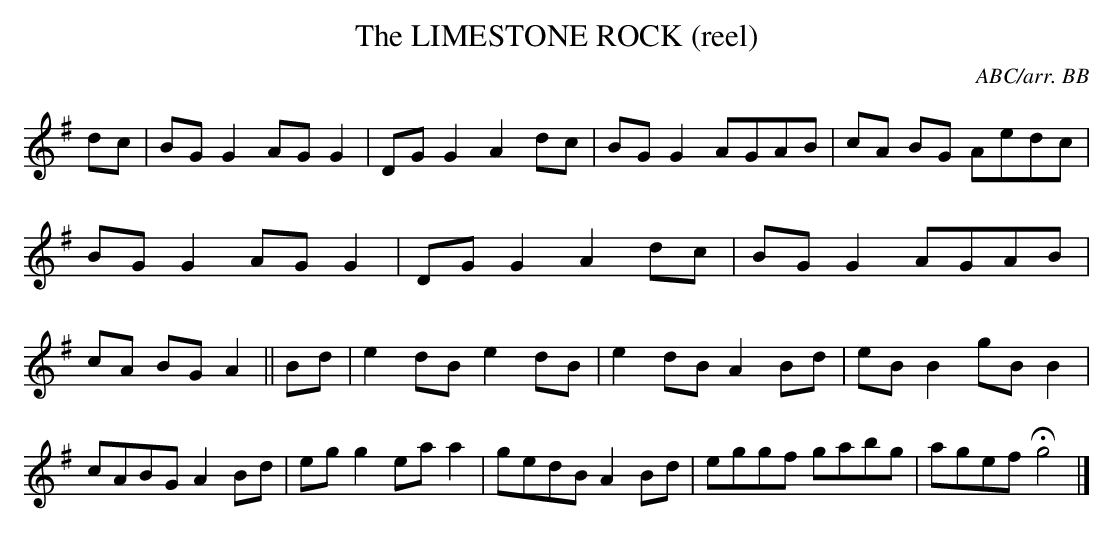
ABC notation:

X:1
T:LIMESTONE ROCK (reel), The\
C:ABC/arr. BB\
M:C\
K:G\
dc|BGG2 AGG2|DGG2 A2dc|BGG2 AGAB|cA BG Aedc|\
BGG2 AGG2|DGG2 A2dc|BGG2 AGAB|cA BG A2||\
Bd|e2dB e2dB|e2dB A2Bd|eBB2 gBB2|cABG A2Bd|\
egg2 eaa2|gedB A2Bd|eggf gabg|agef Hg4|]\
\
\
